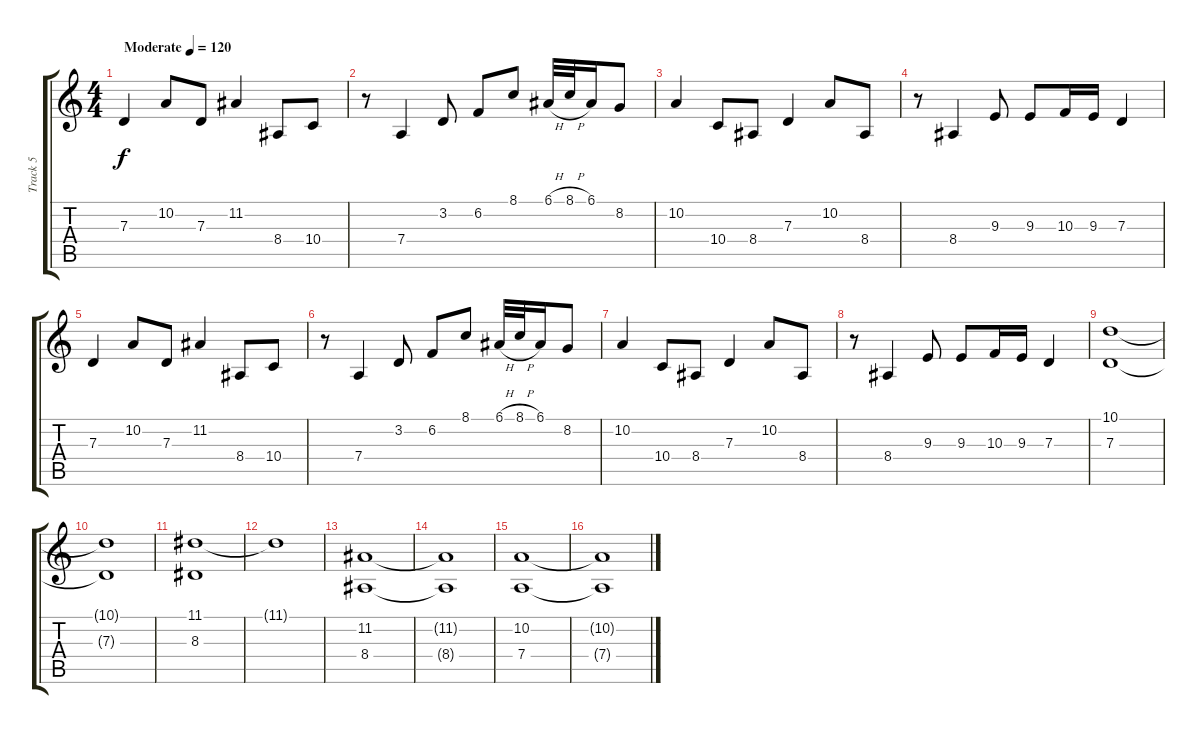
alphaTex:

\track ("Track 5" "Track 5") {instrument stringensemble1}
\staff {score tabs}
\tuning (E4 B3 G3 D3 A2 E2) {hide}
\ts (4 4)
\tempo (120 "Moderate")
\clef g2
\ks c
7.3.4{dy f instrument stringensemble1} 10.2.8 7.3.8 11.2.4 8.4.8 10.4.8 |
r.8 7.4.4 3.2.8 6.2.8 8.1.8 6.1{h}.32 8.1{h}.32 6.1.16 8.2.8 |
10.2.4 10.4.8 8.4.8 7.3.4 10.2.8 8.4.8 |
r.8 8.4.4 9.3.8 9.3.8 10.3.16 9.3.16 7.3.4 |
7.3.4 10.2.8 7.3.8 11.2.4 8.4.8 10.4.8 |
r.8 7.4.4 3.2.8 6.2.8 8.1.8 6.1{h}.32 8.1{h}.32 6.1.16 8.2.8 |
10.2.4 10.4.8 8.4.8 7.3.4 10.2.8 8.4.8 |
r.8 8.4.4 9.3.8 9.3.8 10.3.16 9.3.16 7.3.4 |
(10.1 7.3).1 |
(10.1{t} 7.3{t}).1 |
(11.1 8.3).1 |
11.1{t}.1 |
(11.2 8.4).1 |
(11.2{t} 8.4{t}).1 |
(10.2 7.4).1 |
(10.2{t} 7.4{t}).1
